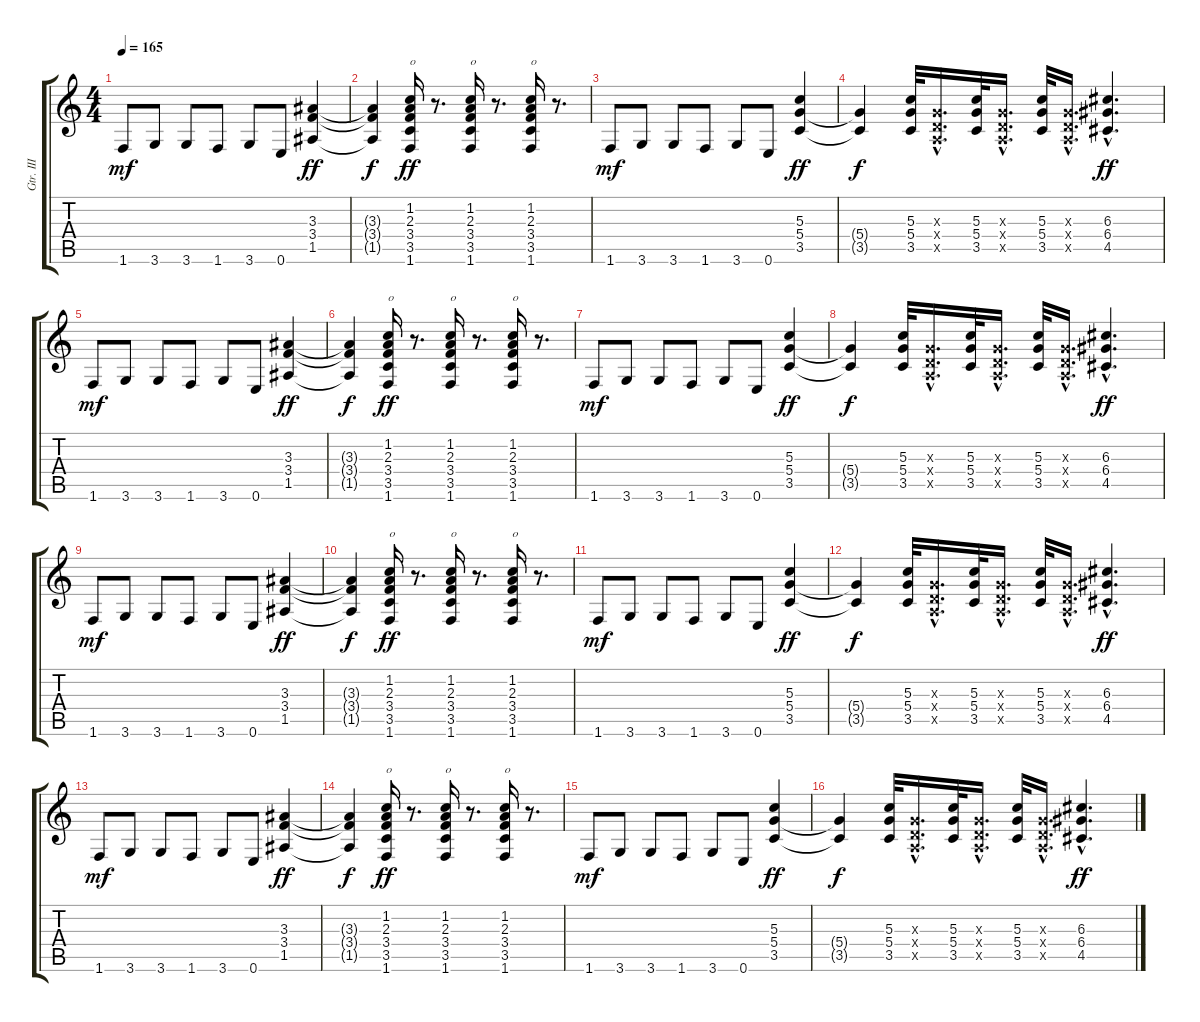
\track ("Gtr. III" "Gtr. III") {instrument overdrivenguitar}
\staff {score tabs}
\tuning (E4 B3 G3 D3 A2 E2) {hide}
\ts (4 4)
\tempo 165
\clef g2
\ks c
1.6.8{dy mf} 3.6.8 3.6.8 1.6.8 3.6.8 0.6.8 (3.3 3.4 1.5).4{dy ff} |
(3.3{t} 3.4{t} 1.5{t}).4{dy f} (1.2 2.3 3.4 3.5 1.6).16{txt "o" dy ff} r.8{d} (1.2 2.3 3.4 3.5 1.6).16{txt "o"} r.8{d} (1.2 2.3 3.4 3.5 1.6).16{txt "o"} r.8{d} |
1.6.8{dy mf} 3.6.8 3.6.8 1.6.8 3.6.8 0.6.8 (5.3 5.4 3.5).4{dy ff} |
(5.4{t} 3.5{t}).4{dy f} (5.3 5.4 3.5).32 (0.3{hac x} 0.4{hac x} 0.5{hac x}).16{d} (5.3 5.4 3.5).32 (0.3{hac x} 0.4{hac x} 0.5{hac x}).16{d} (5.3 5.4 3.5).32 (0.3{hac x} 0.4{hac x} 0.5{hac x}).16{d} (6.3{hac} 6.4{hac} 4.5{hac}).4{d dy ff} |
1.6.8{dy mf} 3.6.8 3.6.8 1.6.8 3.6.8 0.6.8 (3.3 3.4 1.5).4{dy ff} |
(3.3{t} 3.4{t} 1.5{t}).4{dy f} (1.2 2.3 3.4 3.5 1.6).16{txt "o" dy ff} r.8{d} (1.2 2.3 3.4 3.5 1.6).16{txt "o"} r.8{d} (1.2 2.3 3.4 3.5 1.6).16{txt "o"} r.8{d} |
1.6.8{dy mf} 3.6.8 3.6.8 1.6.8 3.6.8 0.6.8 (5.3 5.4 3.5).4{dy ff} |
(5.4{t} 3.5{t}).4{dy f} (5.3 5.4 3.5).32 (0.3{hac x} 0.4{hac x} 0.5{hac x}).16{d} (5.3 5.4 3.5).32 (0.3{hac x} 0.4{hac x} 0.5{hac x}).16{d} (5.3 5.4 3.5).32 (0.3{hac x} 0.4{hac x} 0.5{hac x}).16{d} (6.3{hac} 6.4{hac} 4.5{hac}).4{d dy ff} |
1.6.8{dy mf} 3.6.8 3.6.8 1.6.8 3.6.8 0.6.8 (3.3 3.4 1.5).4{dy ff} |
(3.3{t} 3.4{t} 1.5{t}).4{dy f} (1.2 2.3 3.4 3.5 1.6).16{txt "o" dy ff} r.8{d} (1.2 2.3 3.4 3.5 1.6).16{txt "o"} r.8{d} (1.2 2.3 3.4 3.5 1.6).16{txt "o"} r.8{d} |
1.6.8{dy mf} 3.6.8 3.6.8 1.6.8 3.6.8 0.6.8 (5.3 5.4 3.5).4{dy ff} |
(5.4{t} 3.5{t}).4{dy f} (5.3 5.4 3.5).32 (0.3{hac x} 0.4{hac x} 0.5{hac x}).16{d} (5.3 5.4 3.5).32 (0.3{hac x} 0.4{hac x} 0.5{hac x}).16{d} (5.3 5.4 3.5).32 (0.3{hac x} 0.4{hac x} 0.5{hac x}).16{d} (6.3{hac} 6.4{hac} 4.5{hac}).4{d dy ff} |
1.6.8{dy mf} 3.6.8 3.6.8 1.6.8 3.6.8 0.6.8 (3.3 3.4 1.5).4{dy ff} |
(3.3{t} 3.4{t} 1.5{t}).4{dy f} (1.2 2.3 3.4 3.5 1.6).16{txt "o" dy ff} r.8{d} (1.2 2.3 3.4 3.5 1.6).16{txt "o"} r.8{d} (1.2 2.3 3.4 3.5 1.6).16{txt "o"} r.8{d} |
1.6.8{dy mf} 3.6.8 3.6.8 1.6.8 3.6.8 0.6.8 (5.3 5.4 3.5).4{dy ff} |
(5.4{t} 3.5{t}).4{dy f} (5.3 5.4 3.5).32 (0.3{hac x} 0.4{hac x} 0.5{hac x}).16{d} (5.3 5.4 3.5).32 (0.3{hac x} 0.4{hac x} 0.5{hac x}).16{d} (5.3 5.4 3.5).32 (0.3{hac x} 0.4{hac x} 0.5{hac x}).16{d} (6.3{hac} 6.4{hac} 4.5{hac}).4{d dy ff}
